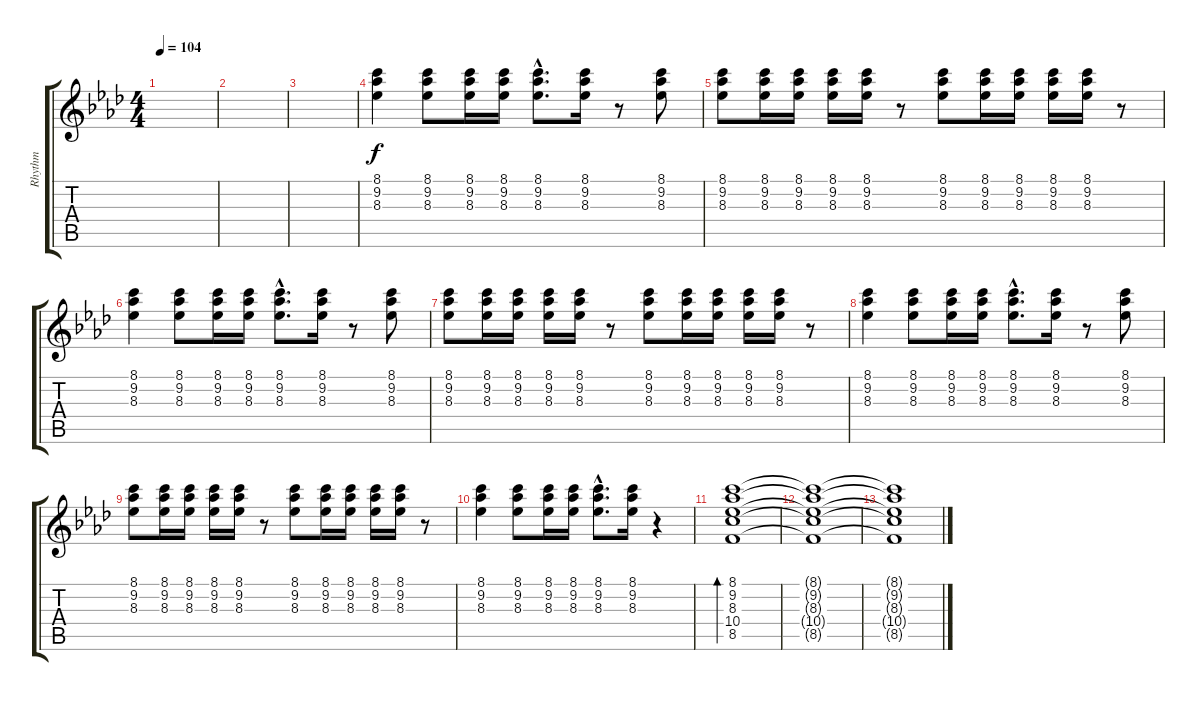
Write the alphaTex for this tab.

\track ("Rhythm" "Rhythm") {instrument electricguitarjazz}
\staff {score tabs}
\tuning (E4 B3 G3 D3 A2 E2) {hide}
\ts (4 4)
\tempo 104
\clef g2
\ks ab
|
|
|
(8.1 9.2 8.3).4 (8.1 9.2 8.3).8 (8.1 9.2 8.3).16 (8.1 9.2 8.3).16 (8.1{hac} 9.2{hac} 8.3{hac}).8{d} (8.1 9.2 8.3).16 r.8 (8.1 9.2 8.3).8 |
(8.1 9.2 8.3).8 (8.1 9.2 8.3).16 (8.1 9.2 8.3).16 (8.1 9.2 8.3).16 (8.1 9.2 8.3).16 r.8 (8.1 9.2 8.3).8 (8.1 9.2 8.3).16 (8.1 9.2 8.3).16 (8.1 9.2 8.3).16 (8.1 9.2 8.3).16 r.8 |
(8.1 9.2 8.3).4 (8.1 9.2 8.3).8 (8.1 9.2 8.3).16 (8.1 9.2 8.3).16 (8.1{hac} 9.2{hac} 8.3{hac}).8{d} (8.1 9.2 8.3).16 r.8 (8.1 9.2 8.3).8 |
(8.1 9.2 8.3).8 (8.1 9.2 8.3).16 (8.1 9.2 8.3).16 (8.1 9.2 8.3).16 (8.1 9.2 8.3).16 r.8 (8.1 9.2 8.3).8 (8.1 9.2 8.3).16 (8.1 9.2 8.3).16 (8.1 9.2 8.3).16 (8.1 9.2 8.3).16 r.8 |
(8.1 9.2 8.3).4 (8.1 9.2 8.3).8 (8.1 9.2 8.3).16 (8.1 9.2 8.3).16 (8.1{hac} 9.2{hac} 8.3{hac}).8{d} (8.1 9.2 8.3).16 r.8 (8.1 9.2 8.3).8 |
(8.1 9.2 8.3).8 (8.1 9.2 8.3).16 (8.1 9.2 8.3).16 (8.1 9.2 8.3).16 (8.1 9.2 8.3).16 r.8 (8.1 9.2 8.3).8 (8.1 9.2 8.3).16 (8.1 9.2 8.3).16 (8.1 9.2 8.3).16 (8.1 9.2 8.3).16 r.8 |
(8.1 9.2 8.3).4 (8.1 9.2 8.3).8 (8.1 9.2 8.3).16 (8.1 9.2 8.3).16 (8.1{hac} 9.2{hac} 8.3{hac}).8{d} (8.1 9.2 8.3).16 r.4 |
(8.1 9.2 8.3 10.4 8.5).1{bd 240} |
(8.1{t} 9.2{t} 8.3{t} 10.4{t} 8.5{t}).1 |
(8.1{t} 9.2{t} 8.3{t} 10.4{t} 8.5{t}).1
